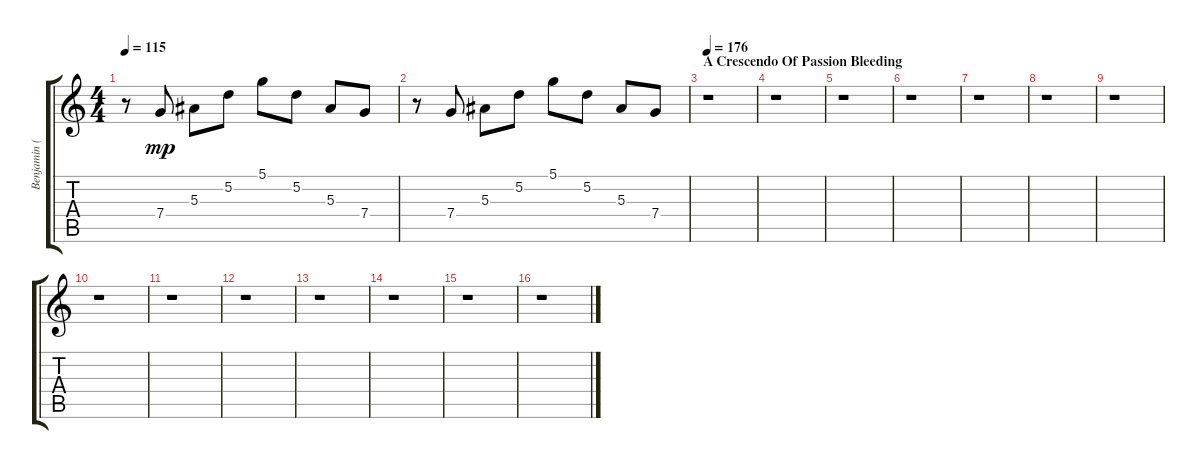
\track ("Benjamin (KeybHigh)" "Benjamin (") {instrument musicbox}
\staff {score tabs}
\tuning (D5 A4 F4 C4 G3 D3) {hide}
\ts (4 4)
\tempo 115
\clef g2
\ks c
r.8{dy mp volume 0} 7.4.8 5.3.8 5.2.8 5.1.8 5.2.8 5.3.8 7.4.8 |
r.8 7.4.8 5.3.8 5.2.8 5.1.8 5.2.8 5.3.8 7.4.8 |
\section ("" "A Crescendo Of Passion Bleeding")
\tempo 176
r.1 |
r.1 |
r.1 |
r.1 |
r.1 |
r.1 |
r.1 |
r.1 |
r.1 |
r.1 |
r.1 |
r.1 |
r.1 |
r.1
